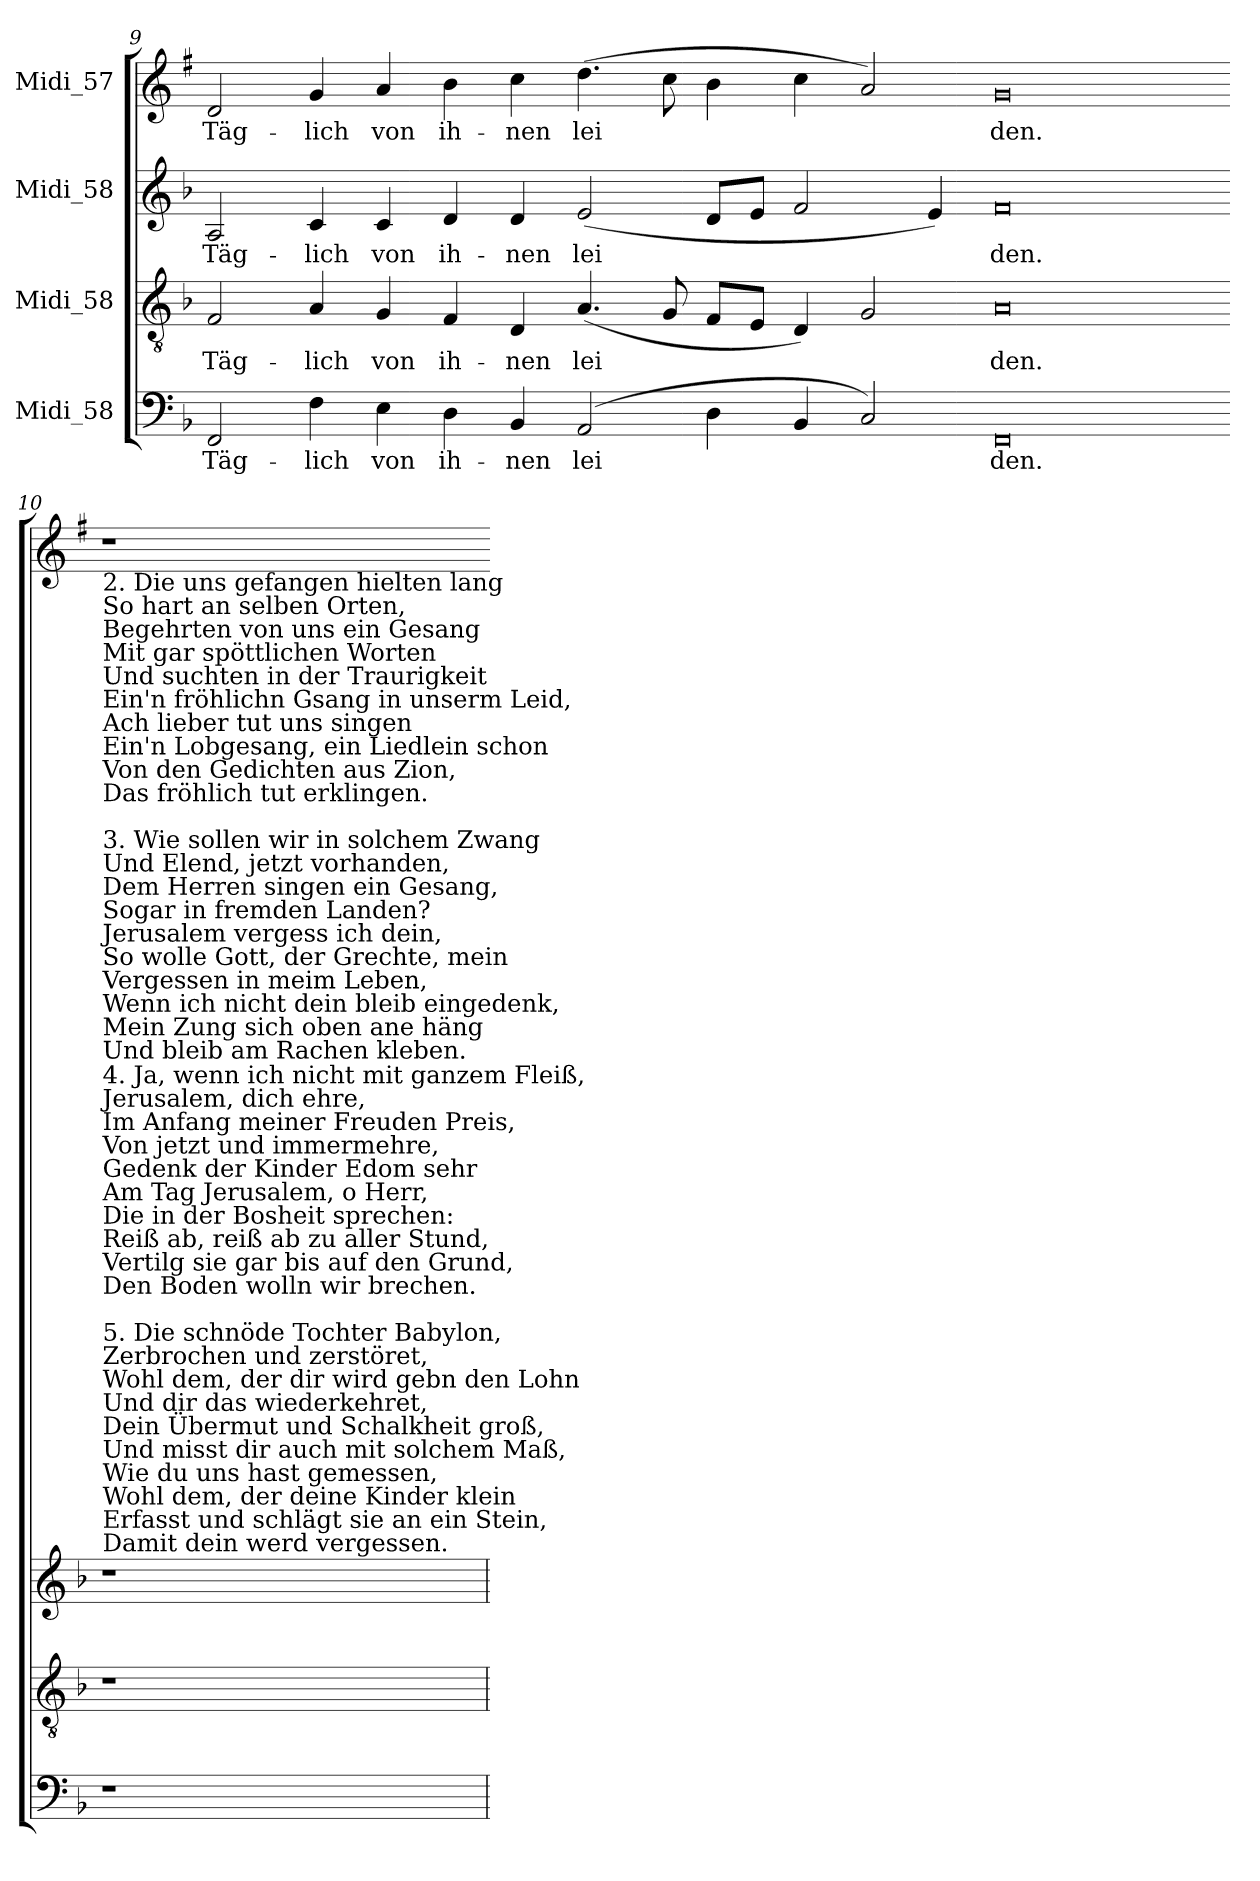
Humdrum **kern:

**kern	**text	**kern	**text	**kern	**text	**kern	**text
*part4	*part4	*part3	*part3	*part2	*part2	*part1	*part1
*staff4	*staff4	*staff3	*staff3	*staff2	*staff2	*staff1	*staff1
*I"Midi_58	*	*I"Midi_58	*	*I"Midi_58	*	*I"Midi_57	*
*clefF4	*	*clefGv2	*	*clefG2	*	*clefG2	*
*	*	*	*	*	*	*ITrd1c2	*
*k[b-]	*	*k[b-]	*	*k[b-]	*	*k[b-]	*
*F:	*	*F:	*	*F:	*	*F:	*
=9	=9	=9	=9	=9	=9	=9	=9
!	!LO:LY:b	!	!LO:LY:b	!	!LO:LY:b	!	!LO:LY:b
2FF	Täg-	2F	Täg-	2A	Täg-	2c	Täg-
!	!LO:LY:b	!	!LO:LY:b	!	!LO:LY:b	!	!LO:LY:b
4F	-lich	4A	-lich	4c	-lich	4f	-lich
!	!LO:LY:b	!	!LO:LY:b	!	!LO:LY:b	!	!LO:LY:b
4E	von	4G	von	4c	von	4g	von
!	!LO:LY:b	!	!LO:LY:b	!	!LO:LY:b	!	!LO:LY:b
4D	ih-	4F	ih-	4d	ih-	4a	ih-
!	!LO:LY:b	!	!LO:LY:b	!	!LO:LY:b	!	!LO:LY:b
4BB-	-nen	4D	-nen	4d	-nen	4b-	-nen
!	!LO:LY:b	!	!LO:LY:b	!	!LO:LY:b	!	!LO:LY:b
(<2AA	lei	(<4.A	lei	(<2e	lei	(>4.cc	lei
.	.	8G	.	.	.	8b-	.
4D	.	8FL	.	8dL	.	4a	.
.	.	8EJ	.	8eJ	.	.	.
4BB-	.	4D)	.	2f	.	4b-	.
2C)	.	2G	.	.	.	2g)	.
.	.	.	.	4e)	.	.	.
!	!LO:LY:b	!	!LO:LY:b	!	!LO:LY:b	!	!LO:LY:b
0FF	den.	0A	den.	0f	den.	0f	den.
!!LO:LB:g=z
=10-	=10-	=10-	=10-	=10-	=10-	=10-	=10-
!	!	!	!	!	!	!LO:TX:b:t=2. Die uns gefangen hielten lang\nSo hart an selben Orten,\nBegehrten von uns ein Gesang\nMit gar spöttlichen Worten\nUnd suchten in der Traurigkeit\nEin'n fröhlichn Gsang in unserm Leid,\nAch lieber tut uns singen\nEin'n Lobgesang, ein Liedlein schon\nVon den Gedichten aus Zion,\nDas fröhlich tut erklingen.\n\n3. Wie sollen wir in solchem Zwang\nUnd Elend, jetzt vorhanden,\nDem Herren singen ein Gesang,\nSogar in fremden Landen?\nJerusalem vergess ich dein,\nSo wolle Gott, der Grechte, mein\nVergessen in meim Leben,\nWenn ich nicht dein bleib eingedenk,\nMein Zung sich oben ane häng\nUnd bleib am Rachen kleben.	!
!	!	!	!	!	!	!LO:TX:b:t=4. Ja, wenn ich nicht mit ganzem Fleiß,\nJerusalem, dich ehre,\nIm Anfang meiner Freuden Preis,\nVon jetzt und immermehre,\nGedenk der Kinder Edom sehr\nAm Tag Jerusalem, o Herr,\nDie in der Bosheit sprechen&colon;\nReiß ab, reiß ab zu aller Stund,\nVertilg sie gar bis auf den Grund,\nDen Boden wolln wir brechen.\n\n5. Die schnöde Tochter Babylon,\nZerbrochen und zerstöret,\nWohl dem, der dir wird gebn den Lohn\nUnd dir das wiederkehret,\nDein Übermut und Schalkheit groß,\nUnd misst dir auch mit solchem Maß,\nWie du uns hast gemessen,\nWohl dem, der deine Kinder klein\nErfasst und schlägt sie an ein Stein,\nDamit dein werd vergessen.	!
1r	.	1r	.	1r	.	1r	.
=	=-	=	=-	=	=-	=-	=-
*-	*-	*-	*-	*-	*-	*-	*-
